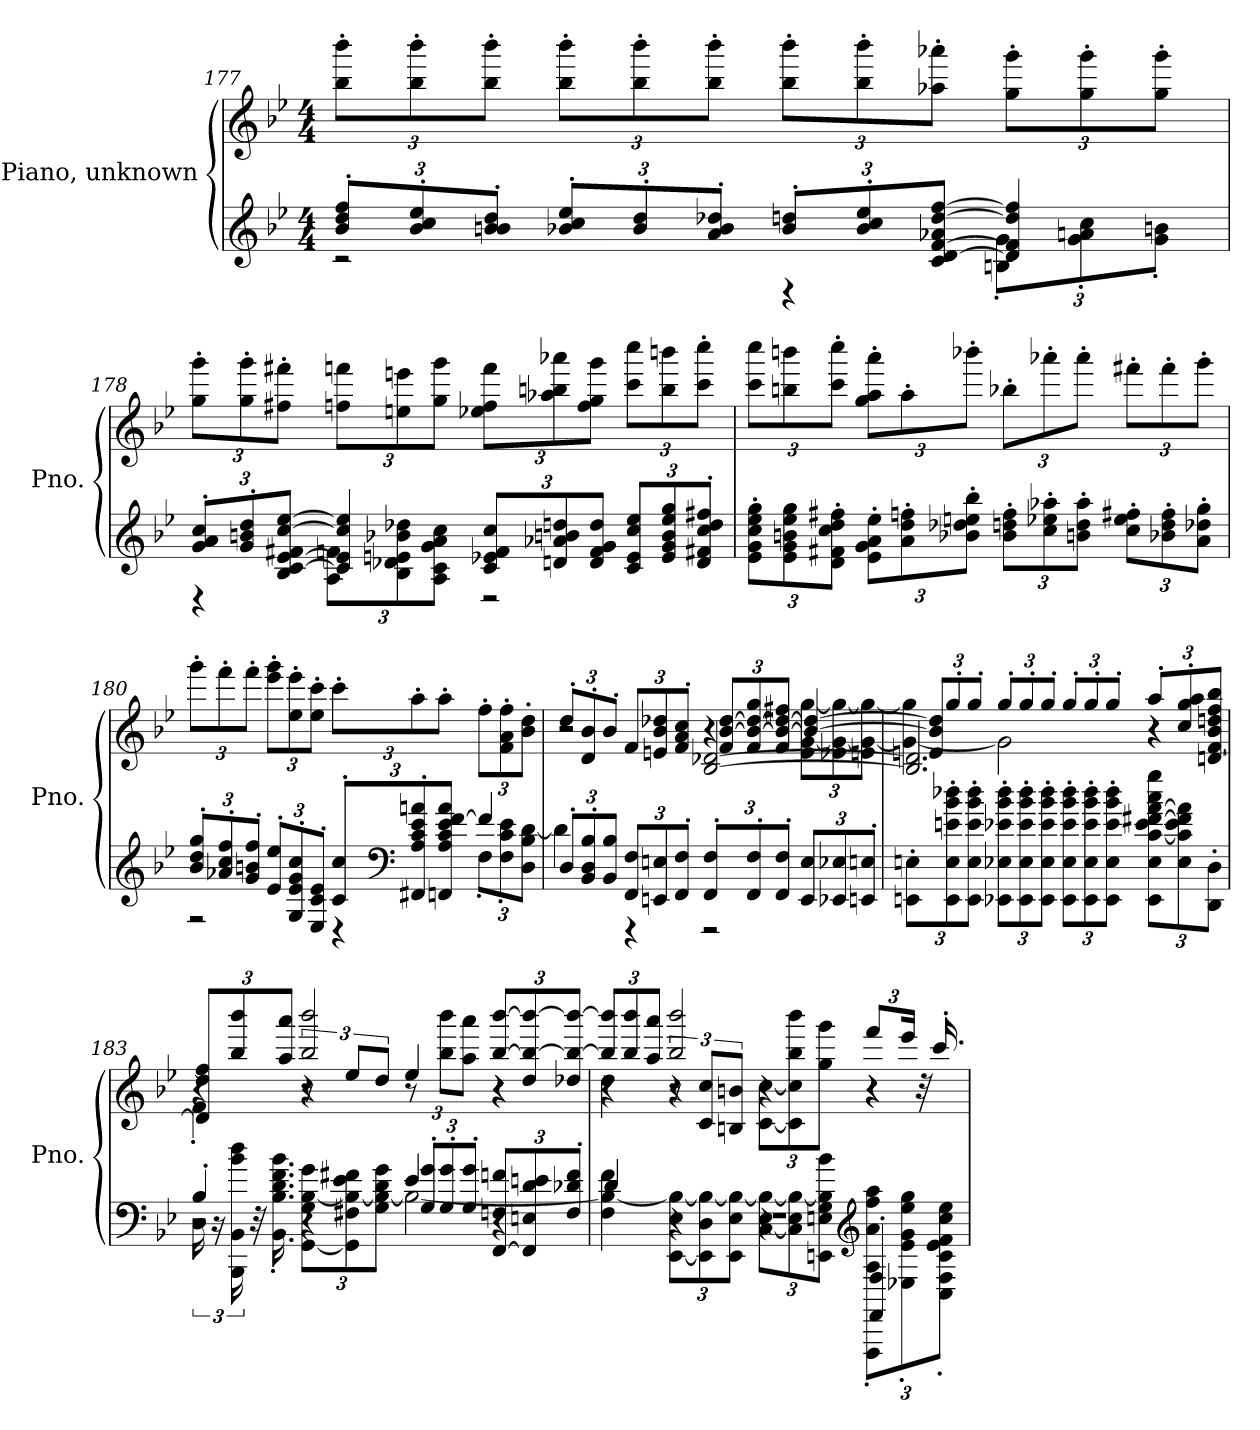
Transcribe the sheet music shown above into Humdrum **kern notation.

**kern	**kern
*part1	*part1
*staff2	*staff1
*I"Piano, unknown	*
*I'Pno.	*
*clefG2	*clefG2
*k[b-e-]	*k[b-e-]
*M4/4	*M4/4
*Xbrackettup	*Xbrackettup
=177	=177
*^	*
12b-/' 12dd/' 12ff/'L	2r	12bb-\' 12bbb-\'L
12b-/' 12cc/' 12ee-/'	.	12bb-\' 12bbb-\'
12b-/' 12bn/' 12dd/'J	.	12bb-\' 12bbb-\'J
12b-X/' 12cc/' 12ee-/'L	.	12bb-\' 12bbb-\'L
12b-/' 12dd/'	.	12bb-\' 12bbb-\'
12a/' 12b-/' 12dd-X/'J	.	12bb-\' 12bbb-\'J
12b-/' 12ddn/'L	4r	12bb-\' 12bbb-\'L
12b-/' 12cc/' 12ee-/'	.	12bb-\' 12bbb-\'
12c/ [12d/ [12f/ 12a-X/ [12dd/ [12ff/J	.	12aa-X\' 12aaa-X\'J
4d/] 4f/] 4dd/] 4ff/]	12Bn\' 12g\'L	12gg\' 12ggg\'L
.	12g\' 12an\' 12cc\'	12gg\' 12ggg\'
.	12g\' 12bn\'J	12gg\' 12ggg\'J
!!LO:PB:g=z
=178	=178	=178
12g/' 12a/' 12cc/'L	4r	12gg\' 12ggg\'L
12g/' 12bn/' 12dd/'	.	12gg\' 12ggg\'
12B-/ [12c/ [12e-/ 12f#X/ [12cc/ [12ee-/J	.	12ff#X\' 12fff#X\'J
4c/] 4e-/] 4cc/] 4ee-/]	12A\ 12fn\L	12ffn\ 12fffn\L
.	12B-\ 12d-X\ 12en\ 12b-X\ 12dd-X\	12een\ 12eeen\
.	12A\ 12c\ 12g\ 12a\ 12cc\J	12gg\ 12ggg\J
12c/ 12e-X/ 12f/ 12cc/L	2r	12ee-X\ 12ff\ 12fff\L
12dn/ 12a-X/ 12bn/ 12ddn/	.	12aa-X\ 12bbn\ 12aaa-X\
12d/ 12f/ 12g/ 12dd/J	.	12ff\ 12gg\ 12ggg\J
12c/ 12e-/ 12cc/ 12ee-/L	.	12ccc\ 12cccc\L
12e-/ 12g/ 12b/ 12ee-/ 12gg/	.	12bb\ 12bbbn\
12d/' 12f#X/' 12cc/' 12dd/' 12ff#X/'J	.	12ccc\' 12cccc\'J
*v	*v	*
!!LO:LB:g=z
=179	=179
12e-\' 12g\' 12cc\' 12ee-\' 12gg\'L	12ccc\ 12cccc\L
12e-\ 12g\ 12bn\ 12ee-\ 12gg\	12bbn\ 12bbbn\
12d\' 12f#X\' 12cc\' 12dd\' 12ff#X\'J	12ccc\' 12cccc\'J
12e-\' 12g\' 12a\' 12ee-\'L	12gg\' 12aa\' 12aaa\'L
12a\' 12dd\' 12ffn\'	12aa'\
12b-X\' 12dd-X\' 12een\' 12bb-\'J	12bbb-X'\J
12b-\' 12ddn\' 12ff\'L	12bb-X'\L
12cc\' 12ee-X\' 12aa-X\'	12aaa-X'\
12bn\' 12dd\' 12aa-\'J	12aaa-'\J
12cc\' 12ee-\' 12ff#X\'L	12fff#X'\L
12b-X\' 12dd\' 12ff#\'	12fff#'\
12a\' 12dd-X\' 12gg\'J	12ggg'\J
=180	=180
*^	*
12b-/' 12dd/' 12gg/'L	2r	12ggg'\L
12a-X/' 12cc/' 12ff/'	.	12fff'\
12g/' 12bn/' 12ff/'J	.	12fff'\J
12e-/' 12ee-/'L	.	12eee-\' 12ggg\'L
12G/' 12e-/' 12g/' 12cc/'	.	12ee-\' 12eee-\'
12E-/' 12c/' 12e-/'J	.	12ee-\' 12ccc\'J
12c/' 12cc/'L	4r	12ccc'\L
*clefF4	*	*
12FF#X/' 12A/' 12c/' 12e-/' 12an/'	.	12aa'\
12FFn/ 12A/ 12c/ 12e-/ [12f/ 12a/J	.	12aa'\J
4f/]	12F'\L	12ff'\L
.	12F\' 12c\' 12e-\'	12f\' 12a\' 12ff\'
.	12D\ 12B-\ [12d\J	12b-\' 12dd\'J
!!LO:LB:g=z
=181	=181	=181
*	*	*^
*	*	*	*^
12D'/L	4d\]	2r	2r	12dd'/L
12BB-/' 12D/' 12B-/'	.	.	.	12d/' 12b-/'
12BB-/ 12B-/J	.	.	.	12b-'/J
12FF/ 12F/L	4r	.	.	12f/L
12EEn/ 12En/	.	.	.	12en/ 12b-/ 12dd-X/
12FF/' 12F/'J	.	.	.	12f/' 12a/' 12cc/'J
12FF/' 12F/'L	2r	[2B-/ [2d-X/	4r	12f/ [12b-/ [12dd-/L
12FF/' 12F/'	.	.	.	12f/ 12b-/_ 12dd-/_ 12gg/
12FF/' 12F/'J	.	.	.	12f/ 12b-/_ 12dd-/_ 12ff#X/J
12EE/ 12E/L	.	.	12e\ [12g\ [12gg\L	4b-/_ 4dd-/_
12EE-X/ 12E-X/	.	.	12e-X\ 12g\_ 12gg\_	.
12EEn/' 12En/'J	.	.	12en\ 12g\_ 12gg\_J	.
*v	*v	*	*	*
=182	=182	=182	=182
12EEn\' 12En\'L	2.B-/] 2.d-/]	4g\_ 4gg\]	12en/ 12b-/] 12dd-/]L
12EE\' 12E\' 12en\' 12b-\' 12dd-X\'	.	.	12gg'/
12EE\' 12E\' 12e\' 12b-\' 12dd-\'J	.	.	12gg'/J
12EE-X\' 12E-X\' 12e-X\' 12b-\' 12dd-\'L	.	2g\]	12gg'/L
12EE-\' 12E-\' 12e-\' 12b-\' 12dd-\'	.	.	12gg'/
12EE-\' 12E-\' 12e-\' 12b-\' 12dd-\'J	.	.	12gg'/J
12EE-\' 12E-\' 12e-\' 12b-\' 12dd-\'L	.	.	12gg'/L
12EE-\' 12E-\' 12e-\' 12b-\' 12dd-\'	.	.	12gg'/
12EE-\' 12E-\' 12e-\' 12b-\' 12dd-\'J	.	.	12gg'/J
12EE-\ 12E-\ [12c\ 12e-\ [12f#X\ [12a\ 12cc\ 12gg\L	4r	4r	12aa'/L
12E-\ 12c\] 12e-\ 12f#\] 12a\]	.	.	12cc/' 12gg/' 12aa/'
12DD\' 12D\'J	.	.	[12dn/ 12f/ 12b-/ 12ddn/ 12ff/ 12bb-/J
!!LO:LB:g=z	!!	!!
=183	=183	=183	=183
*^	*	*	*
*	*brackettup	*	*	*
*	*^	*	*	*
2r	24D\	4B-'/	4r	4f'\	12d/] 12dd/ 12ff/L
.	24r	.	.	.	.
.	24BBB-\ 24BB-\ 24b-\ 24dd\	.	.	.	12bb-/ 12bbb-/
.	32r	.	.	.	.
.	16.BB-\' 16.B-\' 16.d\' 16.f\' 16.b-\'	.	.	.	.
.	.	.	.	.	12aa/ 12aaa/J
*	*Xbrackettup	*	*	*	*brackettup
.	[12GG\ 12G\ [12B-\ 12g\L	4r	2bb-/ 2bbb-/	4r	12r
.	12GG\] 12F#X\ 12B-\_ 12e-\ 12f#X\	.	.	.	12ee-/L
.	12G\ 12B-\_ 12d\ 12g\J	.	.	.	12dd/J
4e-/	2B-\_	12G/' 12g/'L	.	12r	4ee-/
.	.	12G/' 12g/'	.	12bb-\ 12bbb-\L	.
.	.	12G/' 12g/'J	.	12aa\ 12aaa\J	.
*	*	*	*	*	*Xbrackettup
4r	.	[12FF/ 12Fn/ 12fn/L	4r	4r	[12bb-/ [12bbb-/L
.	.	12FF/] 12En/ 12d/ 12en/	.	.	12dd/ 12bb-/_ 12bbb-/_
.	.	12F/' 12d-X/' 12f/'J	.	.	12dd-X/ 12bb-/_ 12bbb-/_J
=184	=184	=184	=184	=184	=184
1r	4F\ 4B-\_ 4f\	4d/	4r	4dd\	12bb-/] 12bbb-/]L
.	.	.	.	.	12bb-/ 12bbb-/
.	.	.	.	.	12aa/ 12aaa/J
*	*	*	*	*	*brackettup
.	[12EE-\ 12E-\ 12B-\_L	4r	2bb-/ 2bbb-/	4r	12r
.	12EE-\] 12D\ 12B-\_	.	.	.	12c/ 12cc/L
.	12EE-\ 12E-\ 12B-\_J	.	.	.	12Bn/ 12bn/J
*	*	*	*	*Xbrackettup	*
.	[12C\ 12E-\ 12B-\_L	4r	.	[12c\ [12cc\L	4r
.	12C\] 12E-\ 12B-\_	.	.	12c\] 12cc\] 12bb-\ 12bbb-\	.
.	12EEn\ 12En\ 12G\ 12B-\] 12b-\J	.	.	12gg\ 12ggg\J	.
*clefG2	*	*	*	*	*
.	12FFF\' 12A\' 12a\' 12ff\' 12aa\'L	4FF/' 4F/'	4r	4r	12fff/L
.	12E-X\' 12e-\' 12g\' 12ee-\' 12gg\'	.	.	.	24eee-/Jk
.	.	.	.	.	32r
.	.	.	.	.	16.ccc'/
.	12C\' 12F\' 12c\' 12e-\' 12f\' 12cc\' 12ee-\'J	.	.	.	.
*v	*v	*v	*	*	*
*	*v	*v	*v
=	=
*-	*-
